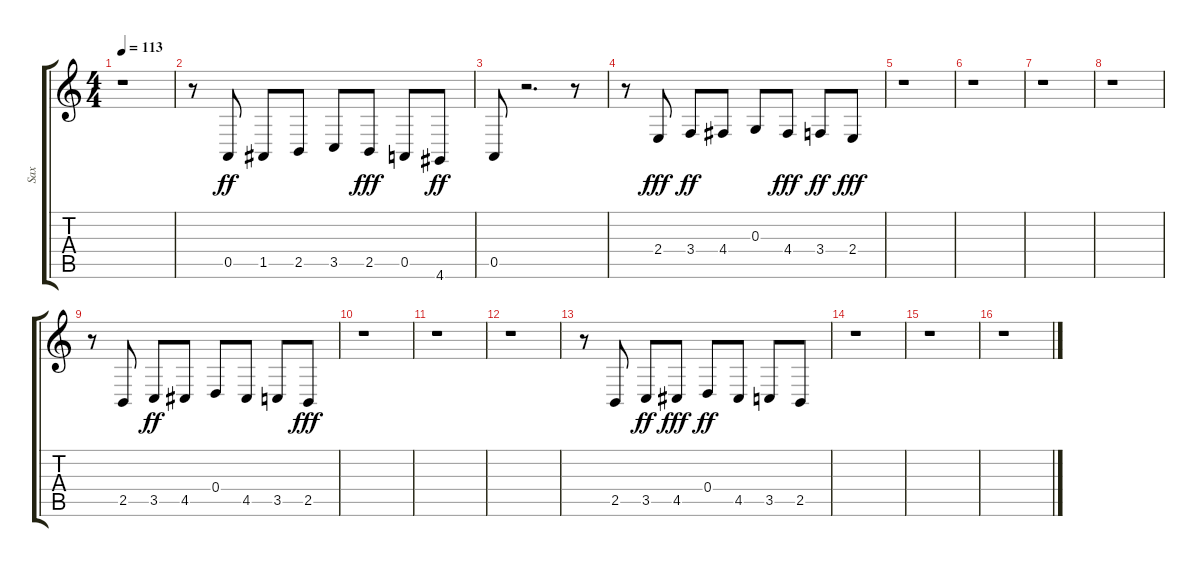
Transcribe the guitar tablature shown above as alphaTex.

\track ("Sax" "Sax") {instrument baritonesax}
\staff {score tabs}
\tuning (E4 B3 G3 D3 A2 E2) {hide}
\ts (4 4)
\tempo 113
\clef g2
\ks c
r.1{dy ff} |
r.8 0.5.8 1.5.8 2.5.8 3.5.8 2.5.8{dy fff} 0.5.8 4.6.8{dy ff} |
0.5.8 r.2{d} r.8 |
r.8 2.4.8{dy fff} 3.4.8{dy ff} 4.4.8 0.3.8 4.4.8{dy fff} 3.4.8{dy ff} 2.4.8{dy fff} |
r.1 |
r.1 |
r.1 |
r.1 |
r.8 2.5.8 3.5.8{dy ff} 4.5.8 0.4.8 4.5.8 3.5.8 2.5.8{dy fff} |
r.1 |
r.1 |
r.1 |
r.8 2.5.8 3.5.8{dy ff} 4.5.8{dy fff} 0.4.8{dy ff} 4.5.8 3.5.8 2.5.8 |
r.1 |
r.1 |
r.1
